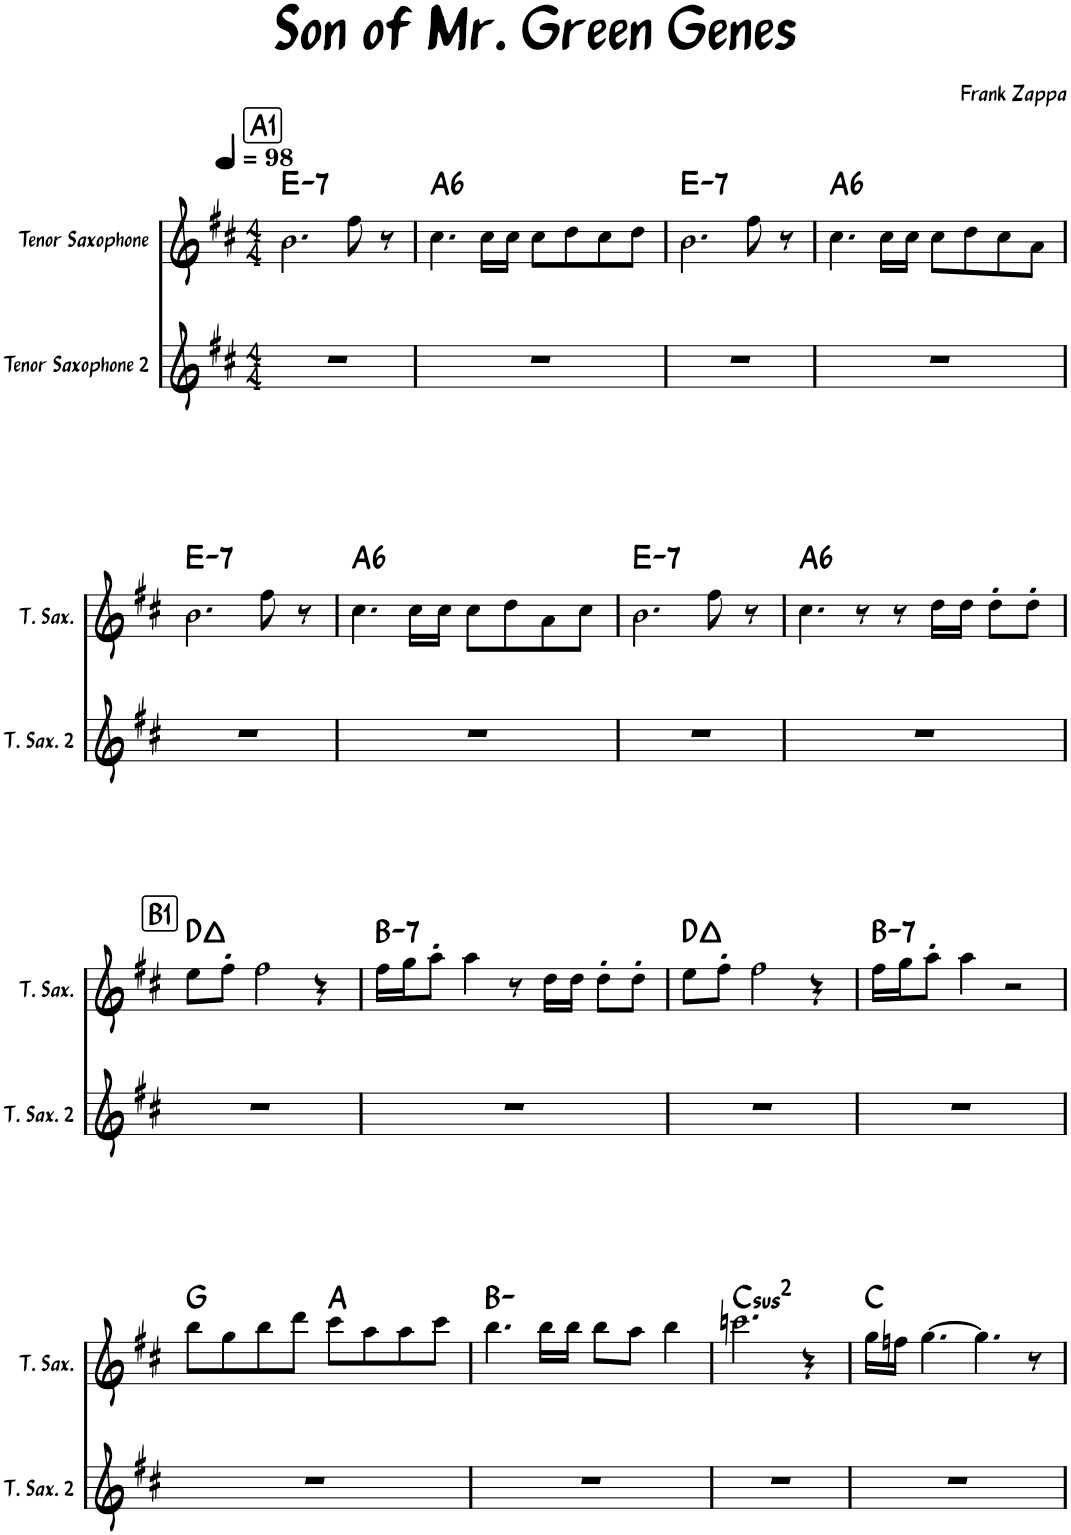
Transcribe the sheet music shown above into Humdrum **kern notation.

**kern	**kern	**harte
*part2	*part1	*part1
*staff2	*staff1	*
*I"Tenor Saxophone 2	*I"Tenor Saxophone	*
*I'T. Sax. 2	*I'T. Sax.	*
*clefG2	*clefG2	*
*Trd8c14	*Trd8c14	*
*k[f#c#]	*k[f#c#]	*
*M4/4	*M4/4	*
*MM98	*MM98	*
!!LO:REH:place=s1:a:B:rj:fs=14:t=A1
=1	=1	=1
!	!	!LO:H:kt=7
1r	2.b\	E:min7
.	8ff#\	.
.	8r	.
=2	=2	=2
!	!	!LO:H:kt=6
1r	4.cc#\	A:maj6
.	16cc#\LL	.
.	16cc#\JJ	.
.	8cc#\L	.
.	8dd\	.
.	8cc#\	.
.	8dd\J	.
=3	=3	=3
!	!	!LO:H:kt=7
1r	2.b\	E:min7
.	8ff#\	.
.	8r	.
=4	=4	=4
!	!	!LO:H:kt=6
1r	4.cc#\	A:maj6
.	16cc#\LL	.
.	16cc#\JJ	.
.	8cc#\L	.
.	8dd\	.
.	8cc#\	.
.	8a\J	.
!!LO:LB:g=z
=5	=5	=5
!	!	!LO:H:kt=7
1r	2.b\	E:min7
.	8ff#\	.
.	8r	.
=6	=6	=6
!	!	!LO:H:kt=6
1r	4.cc#\	A:maj6
.	16cc#\LL	.
.	16cc#\JJ	.
.	8cc#\L	.
.	8dd\	.
.	8a\	.
.	8cc#\J	.
=7	=7	=7
!	!	!LO:H:kt=7
1r	2.b\	E:min7
.	8ff#\	.
.	8r	.
=8	=8	=8
!	!	!LO:H:kt=6
1r	4.cc#\	A:maj6
.	8r	.
.	8r	.
.	16dd\LL	.
.	16dd\JJ	.
.	8dd'\L	.
.	8dd'\J	.
!!LO:LB:g=z
!!LO:REH:place=s1:a:B:rj:fs=14:t=B1
=9	=9	=9
1r	8ee\L	D:maj
.	8ff#'\J	.
.	2ff#\	.
.	4r	.
=10	=10	=10
!	!	!LO:H:kt=7
1r	16ff#\LL	B:min7
.	16gg\J	.
.	8aa'\J	.
.	4aa\	.
.	8r	.
.	16dd\LL	.
.	16dd\JJ	.
.	8dd'\L	.
.	8dd'\J	.
=11	=11	=11
1r	8ee\L	D:maj
.	8ff#'\J	.
.	2ff#\	.
.	4r	.
=12	=12	=12
!	!	!LO:H:kt=7
1r	16ff#\LL	B:min7
.	16gg\J	.
.	8aa'\J	.
.	4aa\	.
.	2r	.
!!LO:LB:g=z
=13	=13	=13
1r	8bb\L	G:maj
.	8gg\	.
.	8bb\	.
.	8ddd\J	.
.	8ccc#\L	A:maj
.	8aa\	.
.	8aa\	.
.	8ccc#\J	.
=14	=14	=14
1r	4.bb\	B:min
.	16bb\LL	.
.	16bb\JJ	.
.	8bb\L	.
.	8aa\J	.
.	4bb\	.
=15	=15	=15
!	!	!LO:H:kt=2
1r	2.cccn\	C:(1,2,5)
.	4r	.
=16	=16	=16
1r	16gg\LL	C:maj
.	16ffn\JJ	.
.	[4.gg\	.
.	4.gg\]	.
.	8r	.
=	=	=
*-	*-	*-
